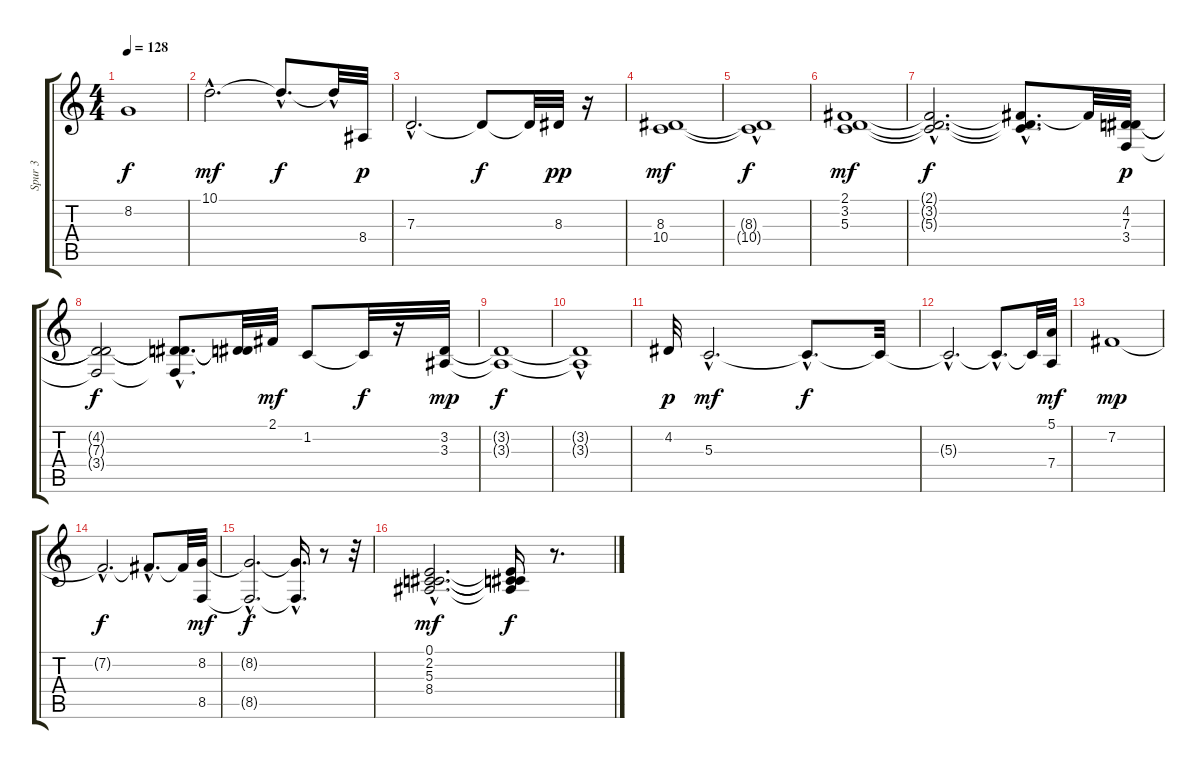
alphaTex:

\track ("Spur 3" "Spur 3") {instrument synthbrass2}
\staff {score tabs}
\tuning (E4 B3 G3 D3 A2 E2) {hide}
\ts (4 4)
\tempo 128
\clef g2
\ks c
8.2{t}.1{dy f} |
10.1{hac}.2{d dy mf} 10.1{hac t}.8{d dy f} 10.1{hac t}.32 8.4.32{dy p} |
7.3{hac}.2{d} 7.3{t}.8{dy f} 7.3{t}.32 8.3.32{dy pp} r.16 |
(8.3 10.4).1{dy mf} |
(8.3{hac t} 10.4{t}).1{dy f} |
(2.1 3.2 5.3).1{dy mf} |
(2.1{hac t} 3.2{hac t} 5.3{hac t}).2{d dy f} (2.1{hac t} 3.2{hac t} 5.3{t}).8{d} 2.1{t}.32 (4.2 7.3 3.4).32{dy p} |
(4.2{t} 7.3{t} 3.4{t}).2{dy f} (4.2{hac t} 7.3{hac t} 3.4{t}).8{d} (4.2{t} 7.3{t}).32 2.1.32{dy mf} 1.2.8 1.2{t}.32{dy f} r.16 (3.2 3.3).32{dy mp} |
(3.2{t} 3.3{t}).1{dy f} |
(3.2{t} 3.3{hac t}).1 |
4.2.32{dy p} 5.3{hac}.2{d dy mf} 5.3{hac t}.8{d dy f} 5.3{t}.32 |
5.3{hac t}.2{d} 5.3{hac t}.8{d} 5.3{t}.32 (5.1 7.4).32{dy mf} |
7.2.1{dy mp} |
7.2{hac t}.2{d dy f} 7.2{hac t}.8{d} 7.2{t}.32 (8.2 8.5).32{dy mf} |
(8.2{hac t} 8.5{hac t}).2{d dy f} (8.2{hac t} 8.5{t}).16{d} r.8 r.32 |
(0.1{hac} 2.2{hac} 5.3{hac} 8.4{hac}).2{d dy mf} (0.1{t} 2.2{t} 5.3{t} 8.4{t}).16{dy f} r.8{d}
